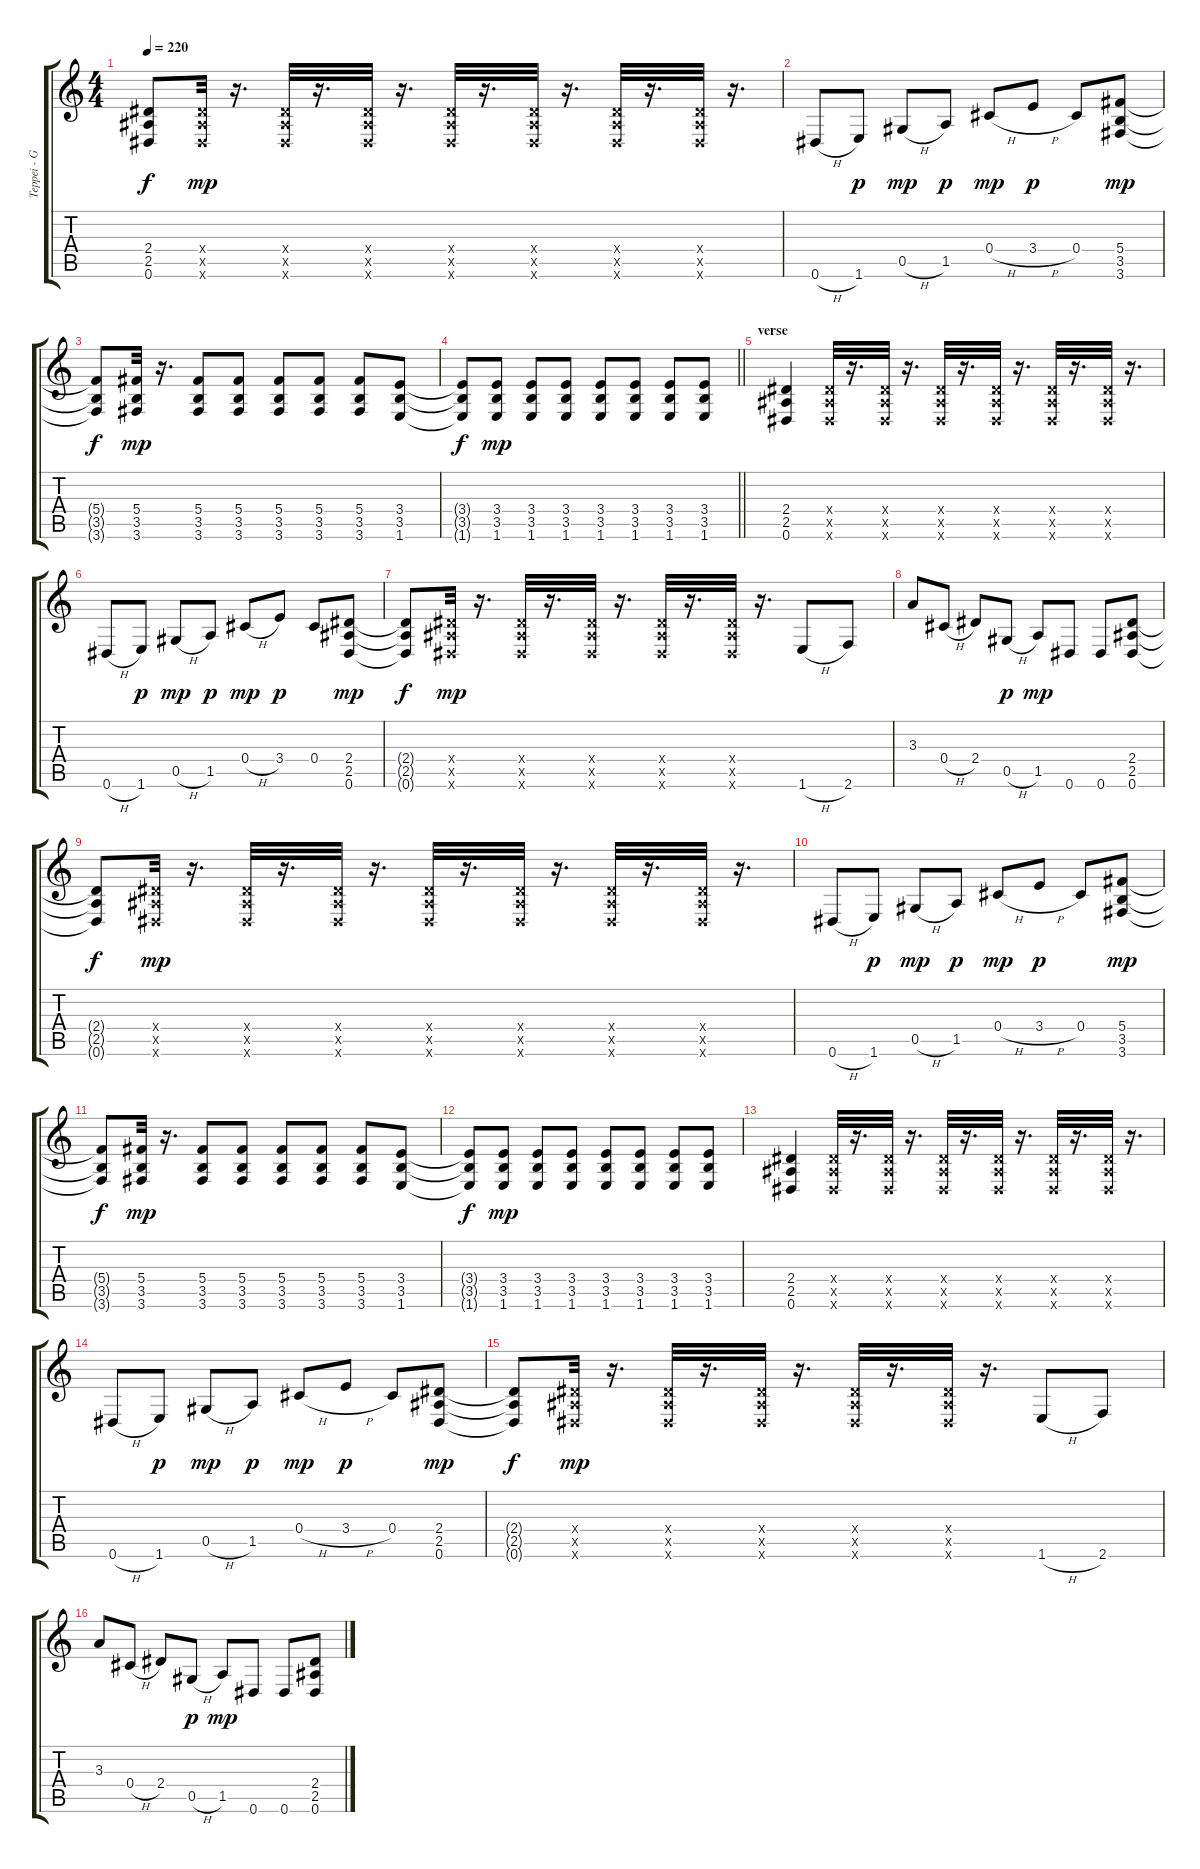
\track ("Teppei - Guitar" "Teppei - G") {instrument distortionguitar}
\staff {score tabs}
\tuning (Eb4 Bb3 Gb3 Db3 Ab2 Eb2) {hide}
\ts (4 4)
\tempo 220
\clef g2
\ks c
(2.4{t} 2.5{t} 0.6{t}).8{dy f} (2.4{x} 2.5{x} 0.6{x}).32{dy mp} r.16{d} (2.4{x} 2.5{x} 0.6{x}).32 r.16{d} (2.4{x} 2.5{x} 0.6{x}).32 r.16{d} (2.4{x} 2.5{x} 0.6{x}).32 r.16{d} (2.4{x} 2.5{x} 0.6{x}).32 r.16{d} (2.4{x} 2.5{x} 0.6{x}).32 r.16{d} (2.4{x} 2.5{x} 0.6{x}).32 r.16{d} |
0.6{h}.8 1.6.8{dy p} 0.5{h}.8{dy mp} 1.5.8{dy p} 0.4{h}.8{dy mp} 3.4{h}.8{dy p} 0.4.8 (5.4 3.5 3.6).8{dy mp} |
(5.4{t} 3.5{t} 3.6{t}).8{dy f} (5.4 3.5 3.6).32{dy mp} r.16{d} (5.4 3.5 3.6).8 (5.4 3.5 3.6).8 (5.4 3.5 3.6).8 (5.4 3.5 3.6).8 (5.4 3.5 3.6).8 (3.4 3.5 1.6).8 |
\barLineRight lightlight
(3.4{t} 3.5{t} 1.6{t}).8{dy f} (3.4 3.5 1.6).8{dy mp} (3.4 3.5 1.6).8 (3.4 3.5 1.6).8 (3.4 3.5 1.6).8 (3.4 3.5 1.6).8 (3.4 3.5 1.6).8 (3.4 3.5 1.6).8 |
\section ("" "verse")
(2.4 2.5 0.6).4 (2.4{x} 2.5{x} 0.6{x}).32 r.16{d} (2.4{x} 2.5{x} 0.6{x}).32 r.16{d} (2.4{x} 2.5{x} 0.6{x}).32 r.16{d} (2.4{x} 2.5{x} 0.6{x}).32 r.16{d} (2.4{x} 2.5{x} 0.6{x}).32 r.16{d} (2.4{x} 2.5{x} 0.6{x}).32 r.16{d} |
0.6{h}.8 1.6.8{dy p} 0.5{h}.8{dy mp} 1.5.8{dy p} 0.4{h}.8{dy mp} 3.4.8{dy p} 0.4.8 (2.4 2.5 0.6).8{dy mp} |
(2.4{t} 2.5{t} 0.6{t}).8{dy f} (2.4{x} 2.5{x} 0.6{x}).32{dy mp} r.16{d} (2.4{x} 2.5{x} 0.6{x}).32 r.16{d} (2.4{x} 2.5{x} 0.6{x}).32 r.16{d} (2.4{x} 2.5{x} 0.6{x}).32 r.16{d} (2.4{x} 2.5{x} 0.6{x}).32 r.16{d} 1.6{h}.8 2.6.8 |
3.3.8 0.4{h}.8 2.4.8 0.5{h}.8{dy p} 1.5.8{dy mp} 0.6.8 0.6.8 (2.4 2.5 0.6).8 |
(2.4{t} 2.5{t} 0.6{t}).8{dy f} (2.4{x} 2.5{x} 0.6{x}).32{dy mp} r.16{d} (2.4{x} 2.5{x} 0.6{x}).32 r.16{d} (2.4{x} 2.5{x} 0.6{x}).32 r.16{d} (2.4{x} 2.5{x} 0.6{x}).32 r.16{d} (2.4{x} 2.5{x} 0.6{x}).32 r.16{d} (2.4{x} 2.5{x} 0.6{x}).32 r.16{d} (2.4{x} 2.5{x} 0.6{x}).32 r.16{d} |
0.6{h}.8 1.6.8{dy p} 0.5{h}.8{dy mp} 1.5.8{dy p} 0.4{h}.8{dy mp} 3.4{h}.8{dy p} 0.4.8 (5.4 3.5 3.6).8{dy mp} |
(5.4{t} 3.5{t} 3.6{t}).8{dy f} (5.4 3.5 3.6).32{dy mp} r.16{d} (5.4 3.5 3.6).8 (5.4 3.5 3.6).8 (5.4 3.5 3.6).8 (5.4 3.5 3.6).8 (5.4 3.5 3.6).8 (3.4 3.5 1.6).8 |
(3.4{t} 3.5{t} 1.6{t}).8{dy f} (3.4 3.5 1.6).8{dy mp} (3.4 3.5 1.6).8 (3.4 3.5 1.6).8 (3.4 3.5 1.6).8 (3.4 3.5 1.6).8 (3.4 3.5 1.6).8 (3.4 3.5 1.6).8 |
(2.4 2.5 0.6).4 (2.4{x} 2.5{x} 0.6{x}).32 r.16{d} (2.4{x} 2.5{x} 0.6{x}).32 r.16{d} (2.4{x} 2.5{x} 0.6{x}).32 r.16{d} (2.4{x} 2.5{x} 0.6{x}).32 r.16{d} (2.4{x} 2.5{x} 0.6{x}).32 r.16{d} (2.4{x} 2.5{x} 0.6{x}).32 r.16{d} |
0.6{h}.8 1.6.8{dy p} 0.5{h}.8{dy mp} 1.5.8{dy p} 0.4{h}.8{dy mp} 3.4{h}.8{dy p} 0.4.8 (2.4 2.5 0.6).8{dy mp} |
(2.4{t} 2.5{t} 0.6{t}).8{dy f} (2.4{x} 2.5{x} 0.6{x}).32{dy mp} r.16{d} (2.4{x} 2.5{x} 0.6{x}).32 r.16{d} (2.4{x} 2.5{x} 0.6{x}).32 r.16{d} (2.4{x} 2.5{x} 0.6{x}).32 r.16{d} (2.4{x} 2.5{x} 0.6{x}).32 r.16{d} 1.6{h}.8 2.6.8 |
3.3.8 0.4{h}.8 2.4.8 0.5{h}.8{dy p} 1.5.8{dy mp} 0.6.8 0.6.8 (2.4 2.5 0.6).8
